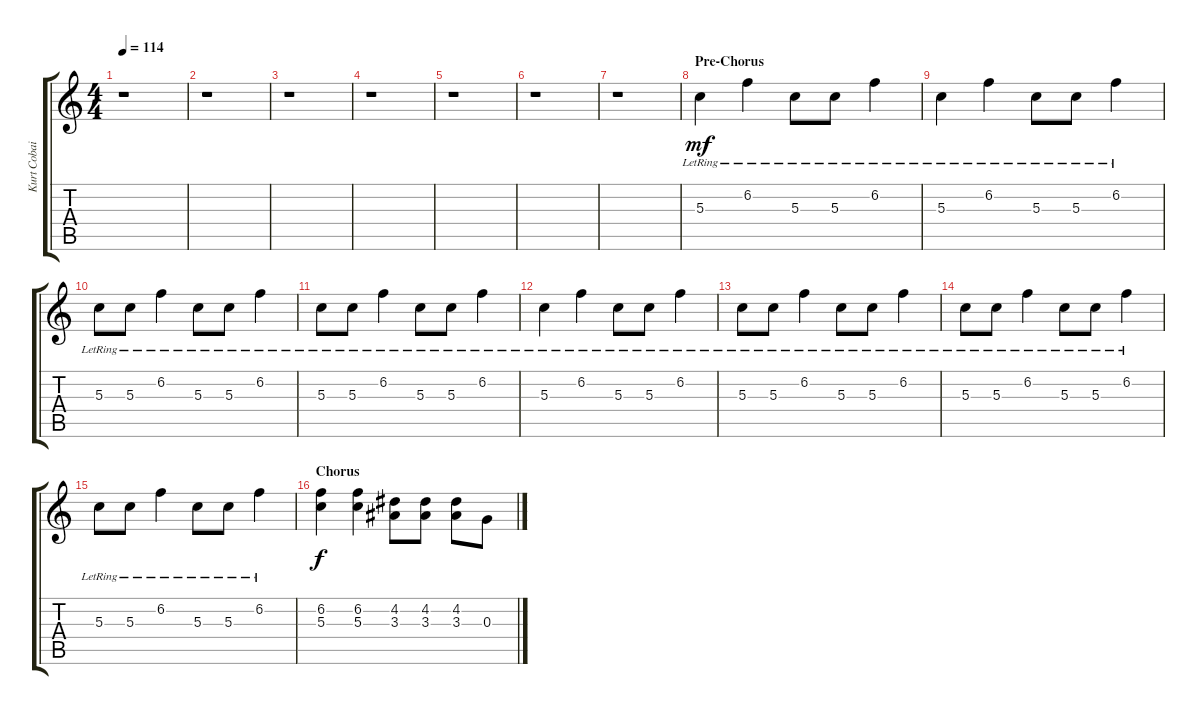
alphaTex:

\track ("Kurt Cobain - Guitar Overdubs" "Kurt Cobai") {instrument overdrivenguitar}
\staff {score tabs}
\tuning (E4 B3 G3 D3 A2 E2) {hide}
\ts (4 4)
\tempo 114
\clef g2
\ks c
r.1{dy f} |
r.1 |
r.1 |
r.1 |
r.1 |
r.1 |
r.1 |
\section ("" "Pre-Chorus")
5.3{lr}.4{dy mf} 6.2{lr}.4 5.3{lr}.8 5.3{lr}.8 6.2{lr}.4 |
5.3{lr}.4 6.2{lr}.4 5.3{lr}.8 5.3{lr}.8 6.2{lr}.4 |
5.3{lr}.8 5.3{lr}.8 6.2{lr}.4 5.3{lr}.8 5.3{lr}.8 6.2{lr}.4 |
5.3{lr}.8 5.3{lr}.8 6.2{lr}.4 5.3{lr}.8 5.3{lr}.8 6.2{lr}.4 |
5.3{lr}.4 6.2{lr}.4 5.3{lr}.8 5.3{lr}.8 6.2{lr}.4 |
5.3{lr}.8 5.3{lr}.8 6.2{lr}.4 5.3{lr}.8 5.3{lr}.8 6.2{lr}.4 |
5.3{lr}.8 5.3{lr}.8 6.2{lr}.4 5.3{lr}.8 5.3{lr}.8 6.2{lr}.4 |
5.3{lr}.8 5.3{lr}.8 6.2{lr}.4 5.3{lr}.8 5.3{lr}.8 6.2{lr}.4 |
\section ("" "Chorus")
(6.2 5.3).4{dy f} (6.2 5.3).4 (4.2 3.3).8 (4.2 3.3).8 (4.2 3.3).8 0.3.8
